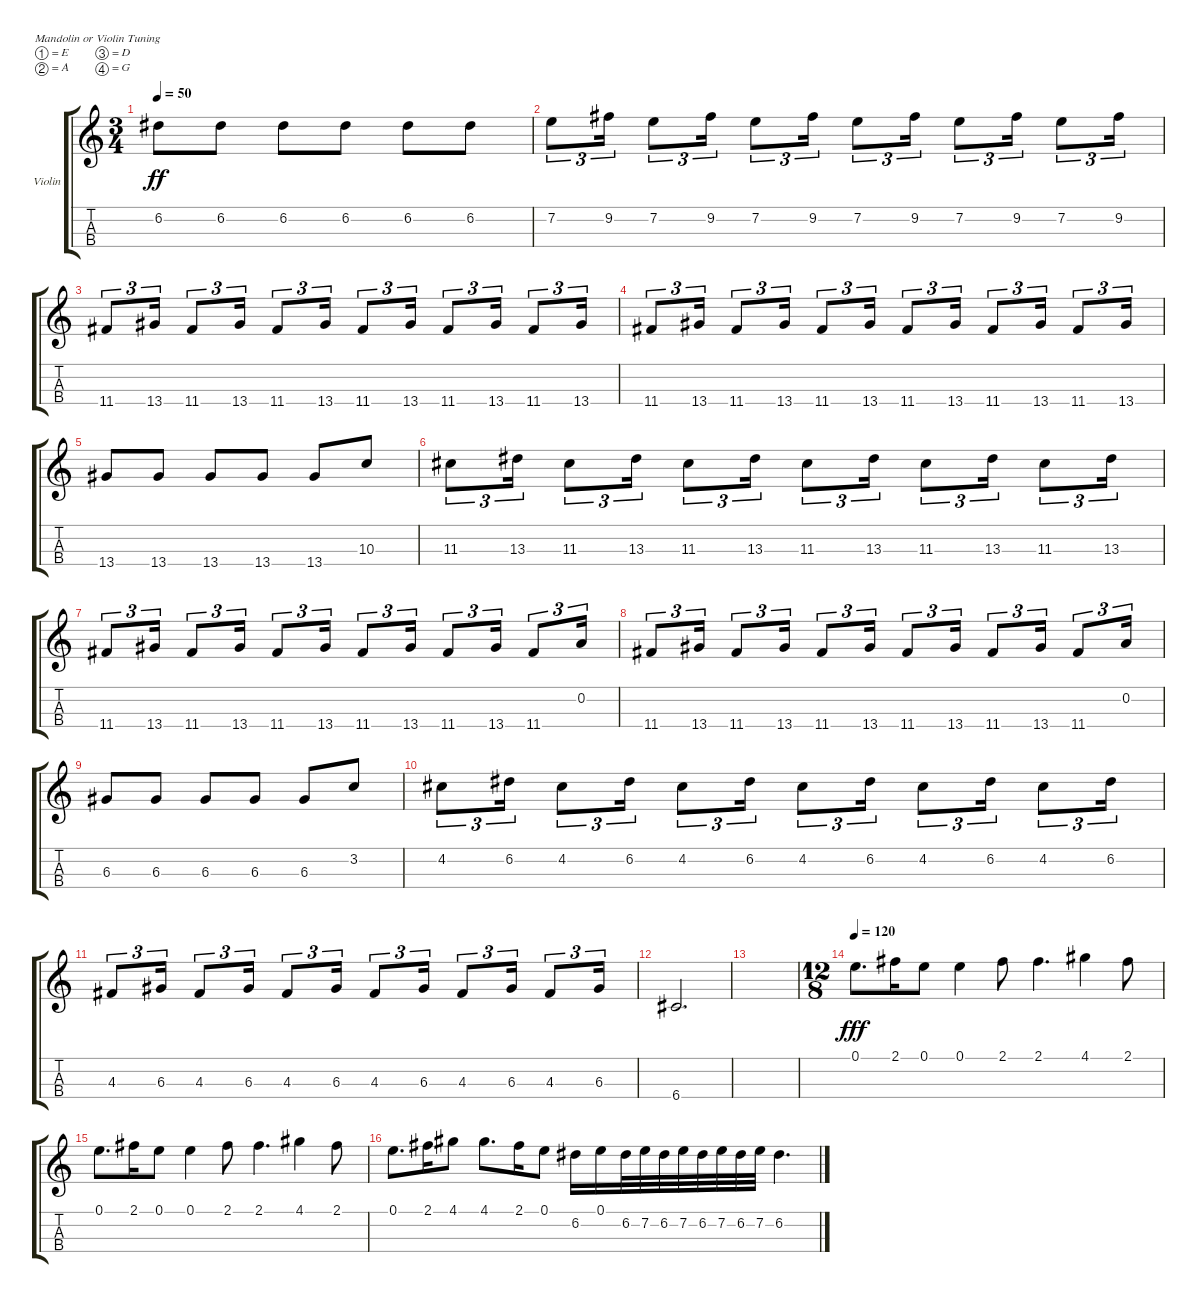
\defaultSystemsLayout 4
\bracketExtendMode groupsimilarinstruments
\firstSystemTrackNameOrientation horizontal
\otherSystemsTrackNameOrientation horizontal
\track ("Violin" "Violin") {instrument violin}
\staff {score tabs}
\tuning (E5 A4 D4 G3)
\ts (3 4)
\tempo 50
\clef g2
\ks c
6.2.8{dy ff} 6.2.8 6.2.8 6.2.8 6.2.8 6.2.8 |
7.2.8{tu (3 2)} 9.2.16{tu (3 2)} 7.2.8{tu (3 2)} 9.2.16{tu (3 2)} 7.2.8{tu (3 2)} 9.2.16{tu (3 2)} 7.2.8{tu (3 2)} 9.2.16{tu (3 2)} 7.2.8{tu (3 2)} 9.2.16{tu (3 2)} 7.2.8{tu (3 2)} 9.2.16{tu (3 2)} |
11.4.8{tu (3 2)} 13.4.16{tu (3 2)} 11.4.8{tu (3 2)} 13.4.16{tu (3 2)} 11.4.8{tu (3 2)} 13.4.16{tu (3 2)} 11.4.8{tu (3 2)} 13.4.16{tu (3 2)} 11.4.8{tu (3 2)} 13.4.16{tu (3 2)} 11.4.8{tu (3 2)} 13.4.16{tu (3 2)} |
11.4.8{tu (3 2)} 13.4.16{tu (3 2)} 11.4.8{tu (3 2)} 13.4.16{tu (3 2)} 11.4.8{tu (3 2)} 13.4.16{tu (3 2)} 11.4.8{tu (3 2)} 13.4.16{tu (3 2)} 11.4.8{tu (3 2)} 13.4.16{tu (3 2)} 11.4.8{tu (3 2)} 13.4.16{tu (3 2)} |
13.4.8 13.4.8 13.4.8 13.4.8 13.4.8 10.3.8 |
11.3.8{tu (3 2)} 13.3.16{tu (3 2)} 11.3.8{tu (3 2)} 13.3.16{tu (3 2)} 11.3.8{tu (3 2)} 13.3.16{tu (3 2)} 11.3.8{tu (3 2)} 13.3.16{tu (3 2)} 11.3.8{tu (3 2)} 13.3.16{tu (3 2)} 11.3.8{tu (3 2)} 13.3.16{tu (3 2)} |
11.4.8{tu (3 2)} 13.4.16{tu (3 2)} 11.4.8{tu (3 2)} 13.4.16{tu (3 2)} 11.4.8{tu (3 2)} 13.4.16{tu (3 2)} 11.4.8{tu (3 2)} 13.4.16{tu (3 2)} 11.4.8{tu (3 2)} 13.4.16{tu (3 2)} 11.4.8{tu (3 2)} 0.2.16{tu (3 2)} |
11.4.8{tu (3 2)} 13.4.16{tu (3 2)} 11.4.8{tu (3 2)} 13.4.16{tu (3 2)} 11.4.8{tu (3 2)} 13.4.16{tu (3 2)} 11.4.8{tu (3 2)} 13.4.16{tu (3 2)} 11.4.8{tu (3 2)} 13.4.16{tu (3 2)} 11.4.8{tu (3 2)} 0.2.16{tu (3 2)} |
6.3.8 6.3.8 6.3.8 6.3.8 6.3.8 3.2.8 |
4.2.8{tu (3 2)} 6.2.16{tu (3 2)} 4.2.8{tu (3 2)} 6.2.16{tu (3 2)} 4.2.8{tu (3 2)} 6.2.16{tu (3 2)} 4.2.8{tu (3 2)} 6.2.16{tu (3 2)} 4.2.8{tu (3 2)} 6.2.16{tu (3 2)} 4.2.8{tu (3 2)} 6.2.16{tu (3 2)} |
4.3.8{tu (3 2)} 6.3.16{tu (3 2)} 4.3.8{tu (3 2)} 6.3.16{tu (3 2)} 4.3.8{tu (3 2)} 6.3.16{tu (3 2)} 4.3.8{tu (3 2)} 6.3.16{tu (3 2)} 4.3.8{tu (3 2)} 6.3.16{tu (3 2)} 4.3.8{tu (3 2)} 6.3.16{tu (3 2)} |
6.4.2{d} |
|
\ts (12 8)
\tempo 120
0.1.8{d dy fff} 2.1.16 0.1.8 0.1.4 2.1.8 2.1.4{d} 4.1.4 2.1.8 |
0.1.8{d} 2.1.16 0.1.8 0.1.4 2.1.8 2.1.4{d} 4.1.4 2.1.8 |
0.1.8{d} 2.1.16 4.1.8 4.1.8{d} 2.1.16 0.1.8 6.2.16 0.1.16 6.2.32 7.2.32 6.2.32 7.2.32 6.2.32 7.2.32 6.2.32 7.2.32 6.2.4{d}
